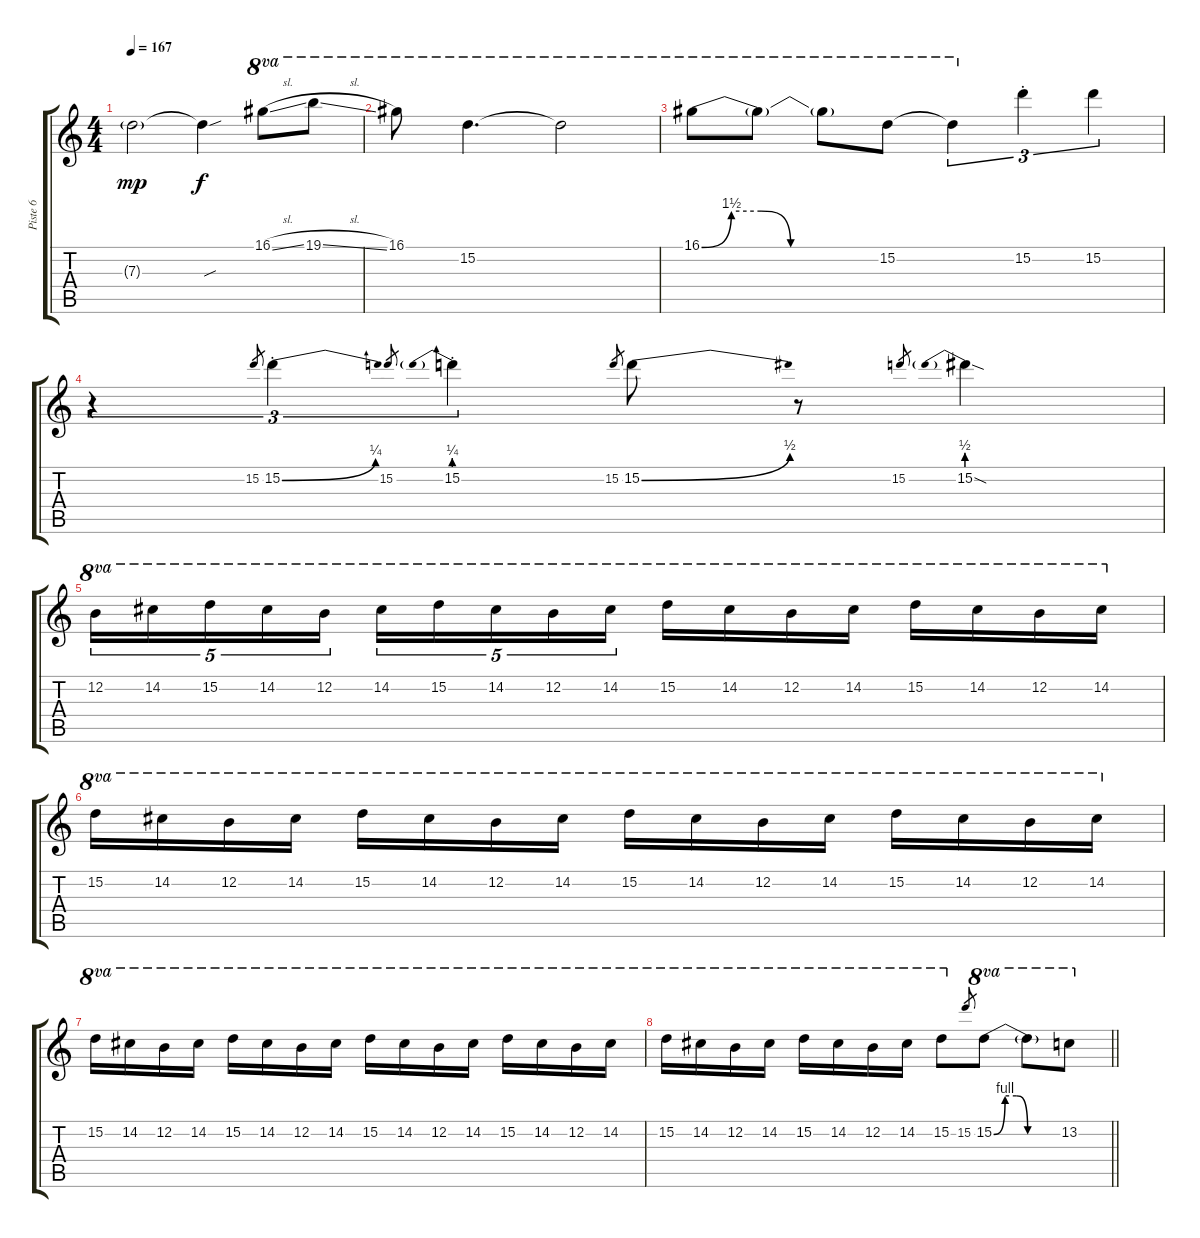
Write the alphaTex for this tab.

\track ("Piste 6" "Piste 6") {instrument distortionguitar}
\staff {score tabs}
\tuning (E4 B3 G3 D3 A2 D2) {hide}
\ts (4 4)
\tempo 167
\clef g2
\ks c
7.3{g}.2{dy mp} 7.3{sou t}.4{dy f} 16.1{sl}.8{ot 8va} 19.1{sl}.8{ot 8va} |
16.1.8{ot 8va} 15.2.4{d ot 8va} 15.2{t}.2{ot 8va} |
16.1{be (custom 0 0 10 6 20 6 30 0 60 0)}.8{ot 8va} 16.1{t}.8{ot 8va} 16.1{t}.8{ot 8va} 15.2.8{ot 8va} 15.2{t}.4{tu (3 2) ot 8va} 15.2{st}.4{tu (3 2)} 15.2.4{tu (3 2)} |
r.4{tu (3 2)} 15.2.8{gr} 15.2{be (bend 0 0 60 1) st}.4{tu (3 2)} 15.2.8{gr} 15.2{be (prebend 0 1 60 1) st}.4{tu (3 2)} 15.2.8{gr} 15.2{be (bend 0 0 60 2)}.8 r.8 15.2.8{gr} 15.2{be (prebend 0 2 60 2) sod}.4 |
12.2.16{tu (5 4) ot 8va} 14.2.16{tu (5 4) ot 8va} 15.2.16{tu (5 4) ot 8va} 14.2.16{tu (5 4) ot 8va} 12.2.16{tu (5 4) ot 8va} 14.2.16{tu (5 4) ot 8va} 15.2.16{tu (5 4) ot 8va} 14.2.16{tu (5 4) ot 8va} 12.2.16{tu (5 4) ot 8va} 14.2.16{tu (5 4) ot 8va} 15.2.16{ot 8va} 14.2.16{ot 8va} 12.2.16{ot 8va} 14.2.16{ot 8va} 15.2.16{ot 8va} 14.2.16{ot 8va} 12.2.16{ot 8va} 14.2.16{ot 8va} |
15.2.16{ot 8va} 14.2.16{ot 8va} 12.2.16{ot 8va} 14.2.16{ot 8va} 15.2.16{ot 8va} 14.2.16{ot 8va} 12.2.16{ot 8va} 14.2.16{ot 8va} 15.2.16{ot 8va} 14.2.16{ot 8va} 12.2.16{ot 8va} 14.2.16{ot 8va} 15.2.16{ot 8va} 14.2.16{ot 8va} 12.2.16{ot 8va} 14.2.16{ot 8va} |
15.2.16{ot 8va} 14.2.16{ot 8va} 12.2.16{ot 8va} 14.2.16{ot 8va} 15.2.16{ot 8va} 14.2.16{ot 8va} 12.2.16{ot 8va} 14.2.16{ot 8va} 15.2.16{ot 8va} 14.2.16{ot 8va} 12.2.16{ot 8va} 14.2.16{ot 8va} 15.2.16{ot 8va} 14.2.16{ot 8va} 12.2.16{ot 8va} 14.2.16{ot 8va} |
\barLineRight lightlight
15.2.16{ot 8va} 14.2.16{ot 8va} 12.2.16{ot 8va} 14.2.16{ot 8va} 15.2.16{ot 8va} 14.2.16{ot 8va} 12.2.16{ot 8va} 14.2.16{ot 8va} 15.2.8{ot 8va} 15.2.8{gr} 15.2{be (custom 0 0 10 4 20 4 30 0 60 0)}.8{ot 8va} 15.2{t}.8{ot 8va} 13.2.8{ot 8va}
